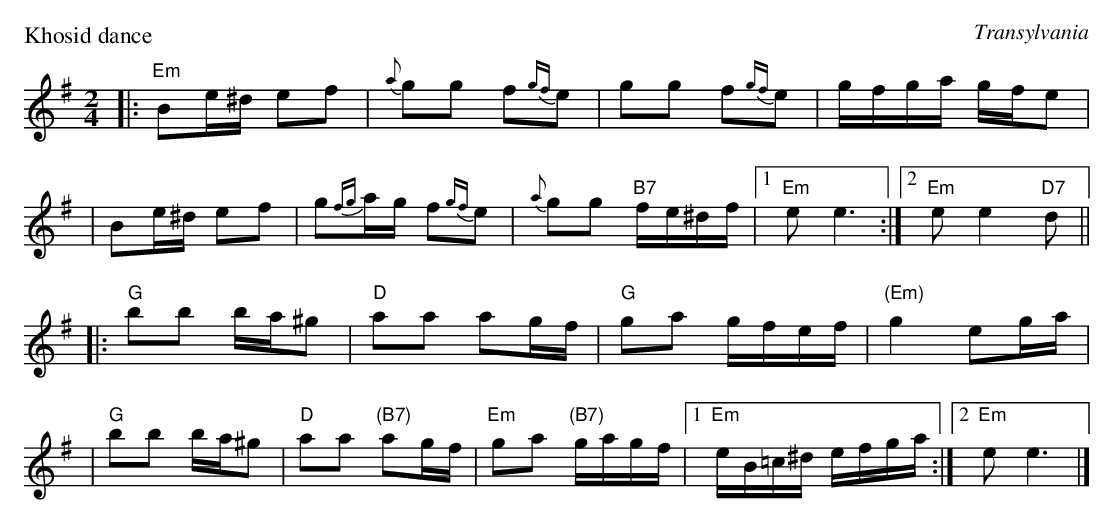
X:1
P: Khosid dance
O: Transylvania
M: 2/4
L: 1/16
K: Em
|: "Em"B2e^d e2f2 | {a}g2g2 f2{gf}e2 | g2g2 f2{gf}e2 | gfga gfe2 |
|      B2e^d e2f2 | g2{fg}ag f2{gf}e2 | {a}g2g2 "B7"fe^df |1 "Em"e2 e6 :|2 "Em"e2 e4 "D7"d2 ||
|: "G"b2b2 ba^g2 | "D"a2a2 a2gf | "G"g2a2 gfef | "(Em)"g4 e2ga |
|  "G"b2b2 ba^g2 | "D"a2a2 "(B7)"a2gf | "Em"g2a2 "(B7)"gagf |1 "Em"eB=c^d efga :|2 "Em"e2 e6 |]
